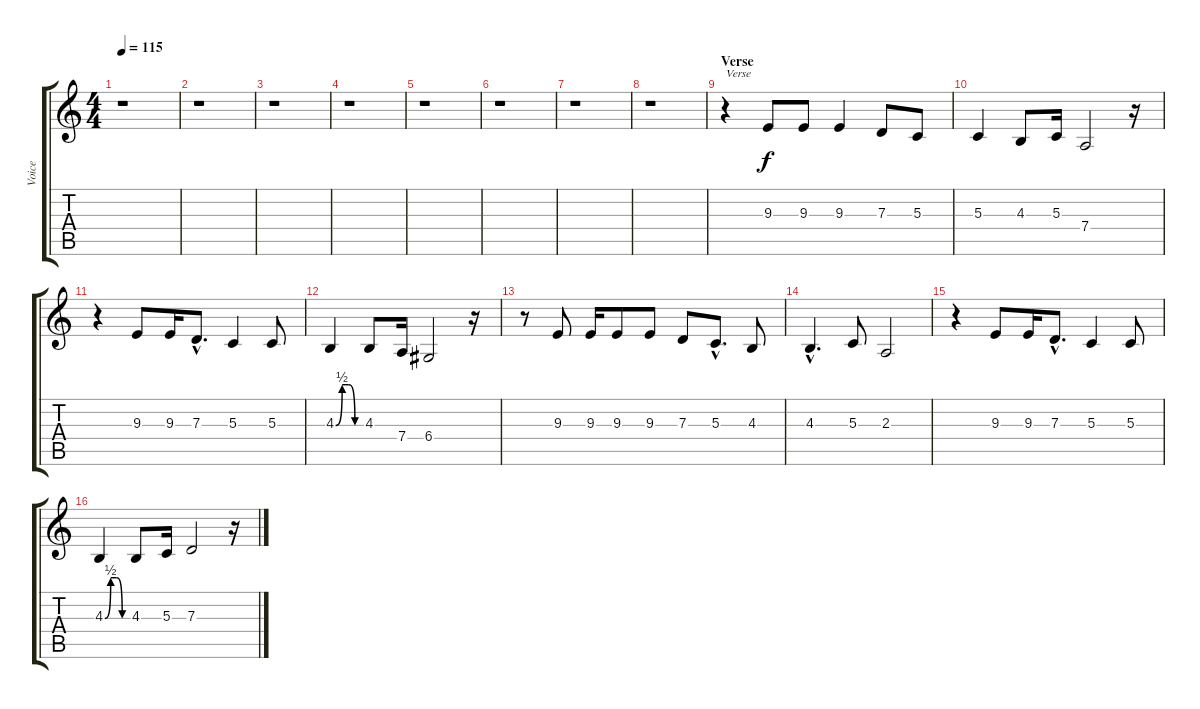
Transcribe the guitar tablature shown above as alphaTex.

\track ("Voice" "Voice") {instrument lead2sawtooth}
\staff {score tabs}
\tuning (E4 B3 G3 D3 A2 E2) {hide}
\ts (4 4)
\tempo 115
\clef g2
\ks c
r.1{dy f} |
r.1 |
r.1 |
r.1 |
r.1 |
r.1 |
r.1 |
r.1 |
\section ("" "Verse")
r.4{txt "Verse"} 9.3.8 9.3.8 9.3.4 7.3.8 5.3.8 |
5.3.4 4.3.8 5.3.16 7.4.2 r.16 |
r.4 9.3.8 9.3.16 7.3{hac}.8{d} 5.3.4 5.3.8 |
4.3{be (custom 0 0 15 2 30 2 45 0 60 0)}.4 4.3.8 7.4.16 6.4.2 r.16 |
r.8 9.3.8 9.3.16 9.3.8 9.3.8 7.3.8 5.3{hac}.8{d} 4.3.8 |
4.3{hac}.4{d} 5.3.8 2.3.2 |
r.4 9.3.8 9.3.16 7.3{hac}.8{d} 5.3.4 5.3.8 |
4.3{be (custom 0 0 15 2 30 2 45 0 60 0)}.4 4.3.8 5.3.16 7.3.2 r.16
